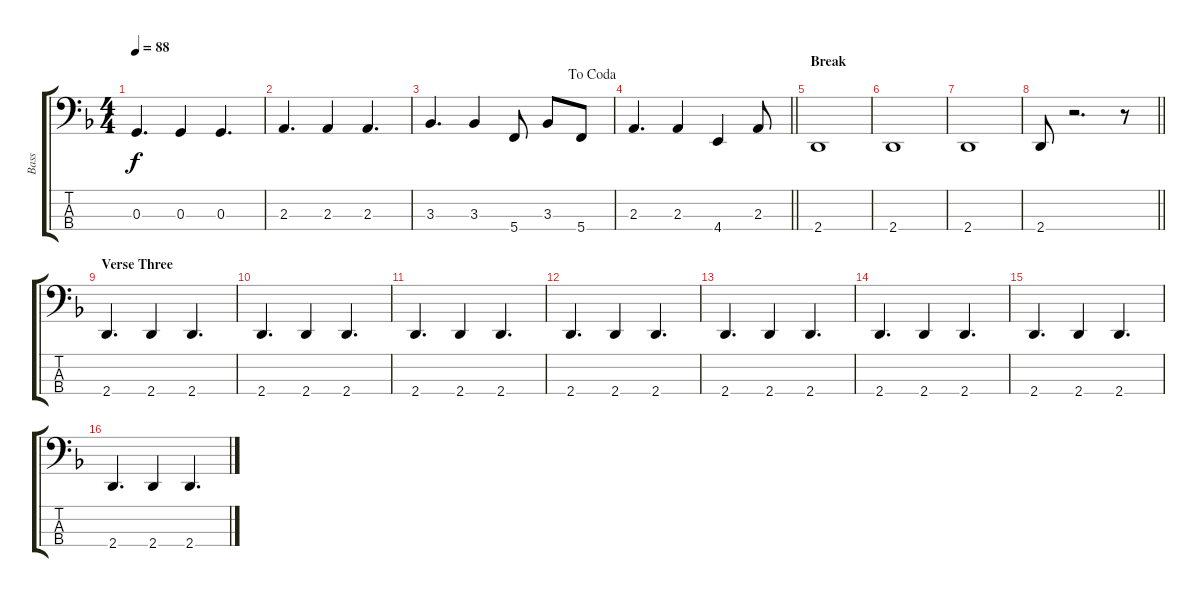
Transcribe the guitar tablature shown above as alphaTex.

\track ("Bass" "Bass") {instrument electricbasspick}
\staff {score tabs}
\tuning (E2 B1 G1 C1) {hide}
\ts (4 4)
\tempo 88
\clef f4
\ks f
0.3.4{d dy f} 0.3.4 0.3.4{d} |
2.3.4{d} 2.3.4 2.3.4{d} |
\jump dacoda
3.3.4{d} 3.3.4 5.4.8 3.3.8 5.4.8 |
\barLineRight lightlight
2.3.4{d} 2.3.4 4.4.4 2.3.8 |
\section ("" "Break")
2.4.1 |
2.4.1 |
2.4.1 |
\barLineRight lightlight
2.4.8 r.2{d} r.8 |
\section ("" "Verse Three")
2.4.4{d} 2.4.4 2.4.4{d} |
2.4.4{d} 2.4.4 2.4.4{d} |
2.4.4{d} 2.4.4 2.4.4{d} |
2.4.4{d} 2.4.4 2.4.4{d} |
2.4.4{d} 2.4.4 2.4.4{d} |
2.4.4{d} 2.4.4 2.4.4{d} |
2.4.4{d} 2.4.4 2.4.4{d} |
2.4.4{d} 2.4.4 2.4.4{d}
